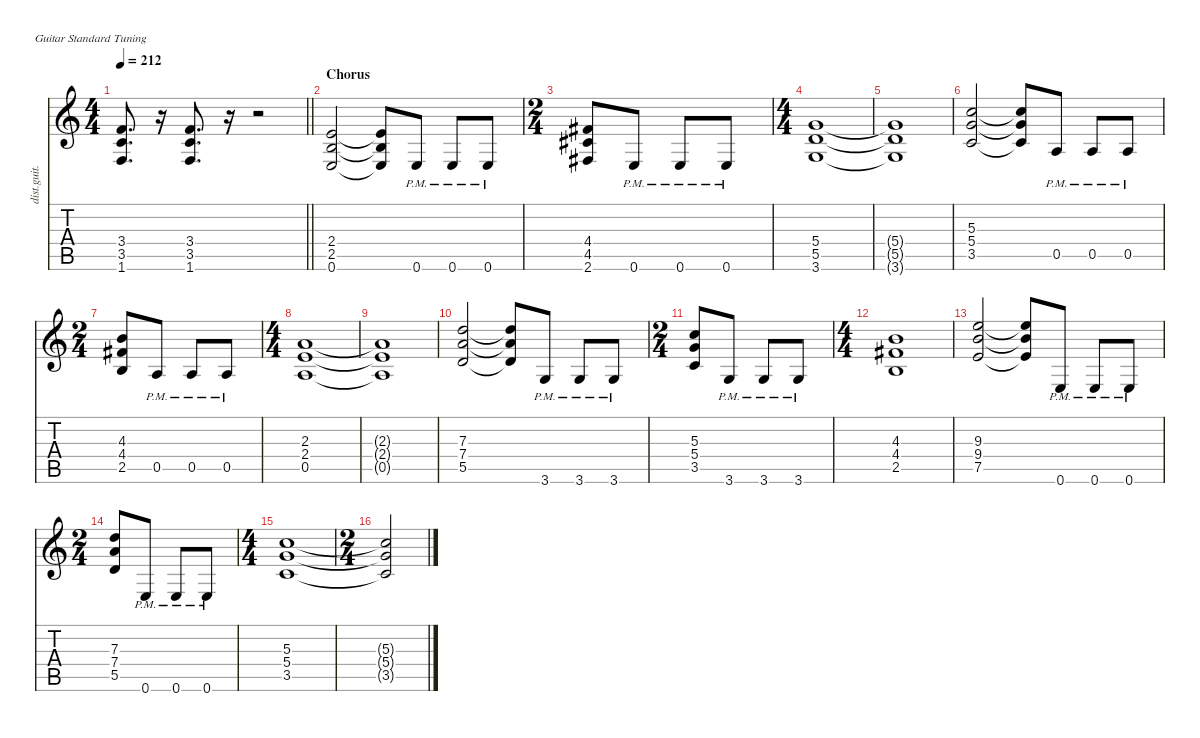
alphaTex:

\defaultSystemsLayout 4
\hideDynamics
\bracketExtendMode nobrackets
\track ("James Hetfield" "dist.guit.") {instrument distortionguitar}
\staff {score tabs}
\tuning (E4 B3 G3 D3 A2 E2)
\ts (4 4)
\tempo 212
\clef g2
\barLineRight lightlight
\ks c
(3.4 3.5 1.6).8{d dy fff beam Up} r.16{beam Down} (3.4 3.5 1.6).8{d beam Up} r.16{beam Down} r.2{beam Down} |
\section ("" "Chorus")
(2.4 2.5 0.6).2{beam Up} (2.4{t} 2.5{t} 0.6{t}).8{dy f beam Up} 0.6{pm}.8{dy fff beam Up} 0.6{pm}.8{beam Up} 0.6{pm}.8{beam Up} |
\ts (2 4)
\beaming (8 2 2)
(4.4{acc #} 4.5{acc #} 2.6{acc #}).8{dy f beam Up} 0.6{pm}.8{dy fff beam Up} 0.6{pm}.8{beam Up} 0.6{pm}.8{beam Up} |
\ts (4 4)
\beaming (8 2 2 2 2)
(5.4 5.5 3.6).1{dy f beam Up} |
(5.4{t} 5.5{t} 3.6{t}).1{beam Up} |
(5.3 5.4 3.5).2{dy fff beam Up} (5.3{t} 5.4{t} 3.5{t}).8{dy f beam Up} 0.5{pm}.8{dy fff beam Up} 0.5{pm}.8{beam Up} 0.5{pm}.8{beam Up} |
\ts (2 4)
\beaming (8 2 2)
(4.3 4.4{acc #} 2.5).8{dy f beam Up} 0.5{pm}.8{dy fff beam Up} 0.5{pm}.8{beam Up} 0.5{pm}.8{beam Up} |
\ts (4 4)
\beaming (8 2 2 2 2)
(2.3 2.4 0.5).1{beam Up} |
(2.3{t} 2.4{t} 0.5{t}).1{dy f beam Up} |
(7.3 7.4 5.5).2{dy fff beam Up} (7.3{t} 7.4{t} 5.5{t}).8{dy f beam Up} 3.6{pm}.8{dy fff beam Up} 3.6{pm}.8{beam Up} 3.6{pm}.8{beam Up} |
\ts (2 4)
\beaming (8 2 2)
(5.3 5.4 3.5).8{beam Up} 3.6{pm}.8{beam Up} 3.6{pm}.8{beam Up} 3.6{pm}.8{beam Up} |
\ts (4 4)
\beaming (8 2 2 2 2)
(4.3 4.4{acc #} 2.5).1{beam Up} |
(9.3 9.4 7.5).2{beam Up} (9.3{t} 9.4{t} 7.5{t}).8{dy f beam Up} 0.6{pm}.8{dy fff beam Up} 0.6{pm}.8{beam Up} 0.6{pm}.8{beam Up} |
\ts (2 4)
\beaming (8 2 2)
(7.3 7.4 5.5).8{beam Up} 0.6{pm}.8{beam Up} 0.6{pm}.8{beam Up} 0.6{pm}.8{beam Up} |
\ts (4 4)
\beaming (8 2 2 2 2)
(5.3 5.4 3.5).1{beam Up} |
\ts (2 4)
\beaming (8 2 2)
(5.3{t} 5.4{t} 3.5{t}).2{dy f beam Up}
